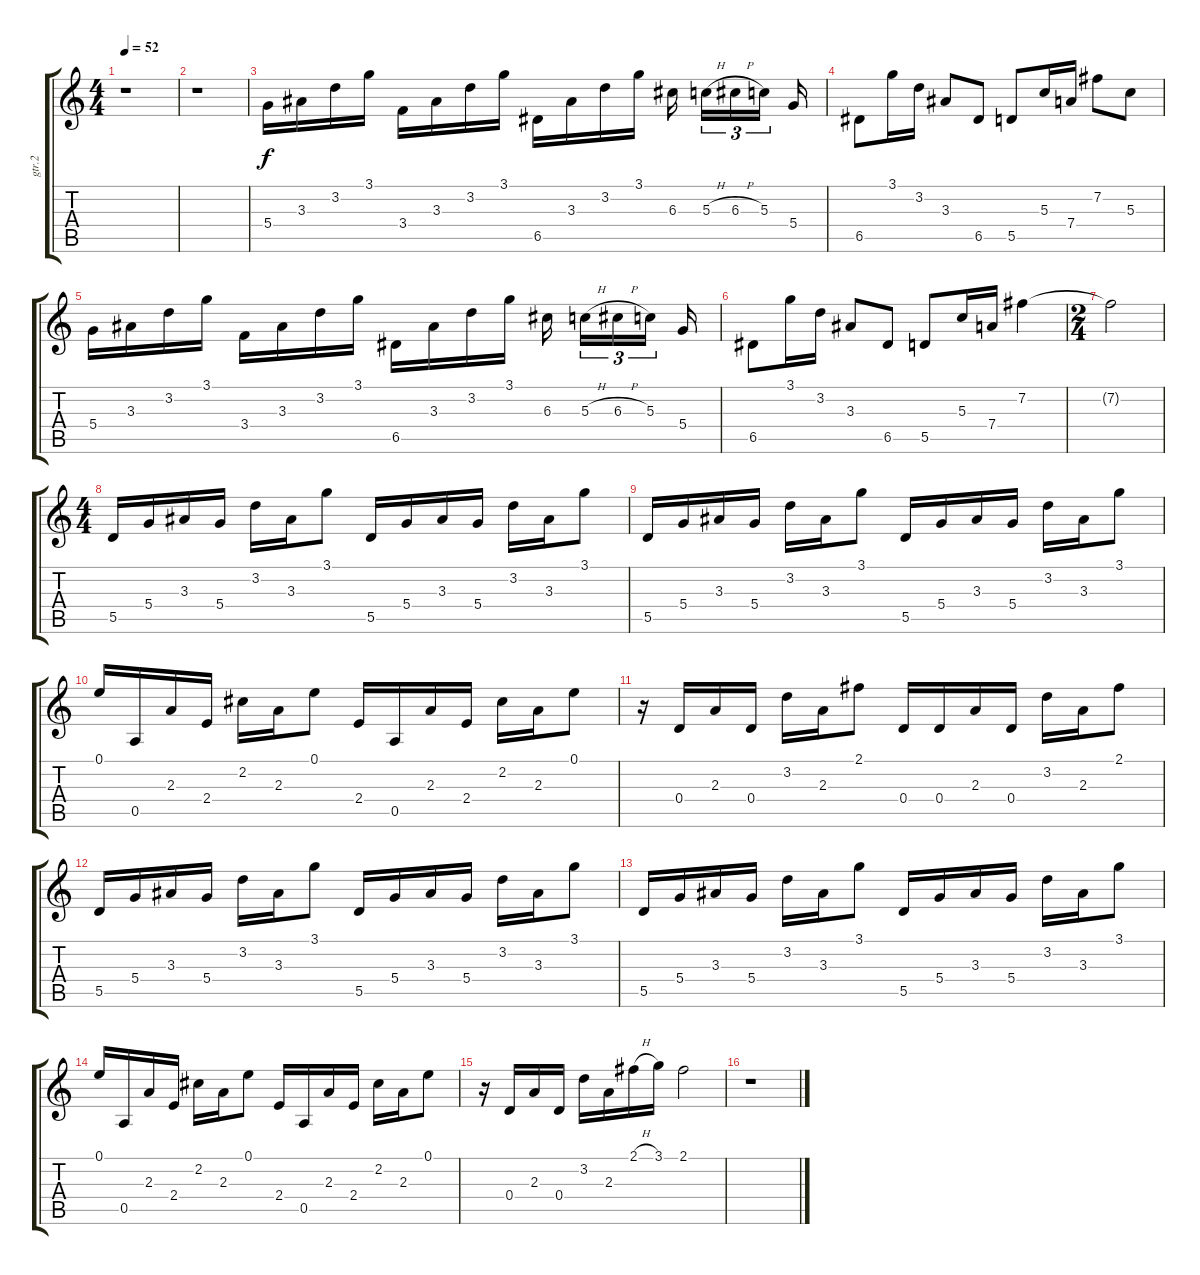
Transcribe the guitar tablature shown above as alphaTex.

\track ("gtr.2" "gtr.2") {instrument electricguitarclean}
\staff {score tabs}
\tuning (E4 B3 G3 D3 A2 E2) {hide}
\ts (4 4)
\tempo 52
\clef g2
\ks c
r.1{dy f} |
r.1 |
5.4.16 3.3.16 3.2.16 3.1.16 3.4.16 3.3.16 3.2.16 3.1.16 6.5.16 3.3.16 3.2.16 3.1.16 6.3.16 5.3{h}.16{tu (3 2)} 6.3{h}.16{tu (3 2)} 5.3.16{tu (3 2)} 5.4.16 |
6.5.8 3.1.16 3.2.16 3.3.8 6.5.8 5.5.8 5.3.16 7.4.16 7.2.8 5.3.8 |
5.4.16 3.3.16 3.2.16 3.1.16 3.4.16 3.3.16 3.2.16 3.1.16 6.5.16 3.3.16 3.2.16 3.1.16 6.3.16 5.3{h}.16{tu (3 2)} 6.3{h}.16{tu (3 2)} 5.3.16{tu (3 2)} 5.4.16 |
6.5.8 3.1.16 3.2.16 3.3.8 6.5.8 5.5.8 5.3.16 7.4.16 7.2.4 |
\ts (2 4)
7.2{t}.2 |
\ts (4 4)
5.5.16 5.4.16 3.3.16 5.4.16 3.2.16 3.3.16 3.1.8 5.5.16 5.4.16 3.3.16 5.4.16 3.2.16 3.3.16 3.1.8 |
5.5.16 5.4.16 3.3.16 5.4.16 3.2.16 3.3.16 3.1.8 5.5.16 5.4.16 3.3.16 5.4.16 3.2.16 3.3.16 3.1.8 |
0.1.16 0.5.16 2.3.16 2.4.16 2.2.16 2.3.16 0.1.8 2.4.16 0.5.16 2.3.16 2.4.16 2.2.16 2.3.16 0.1.8 |
r.16 0.4.16 2.3.16 0.4.16 3.2.16 2.3.16 2.1.8 0.4.16 0.4.16 2.3.16 0.4.16 3.2.16 2.3.16 2.1.8 |
5.5.16 5.4.16 3.3.16 5.4.16 3.2.16 3.3.16 3.1.8 5.5.16 5.4.16 3.3.16 5.4.16 3.2.16 3.3.16 3.1.8 |
5.5.16 5.4.16 3.3.16 5.4.16 3.2.16 3.3.16 3.1.8 5.5.16 5.4.16 3.3.16 5.4.16 3.2.16 3.3.16 3.1.8 |
0.1.16 0.5.16 2.3.16 2.4.16 2.2.16 2.3.16 0.1.8 2.4.16 0.5.16 2.3.16 2.4.16 2.2.16 2.3.16 0.1.8 |
r.16 0.4.16 2.3.16 0.4.16 3.2.16 2.3.16 2.1{h}.16 3.1.16 2.1.2 |
r.1
